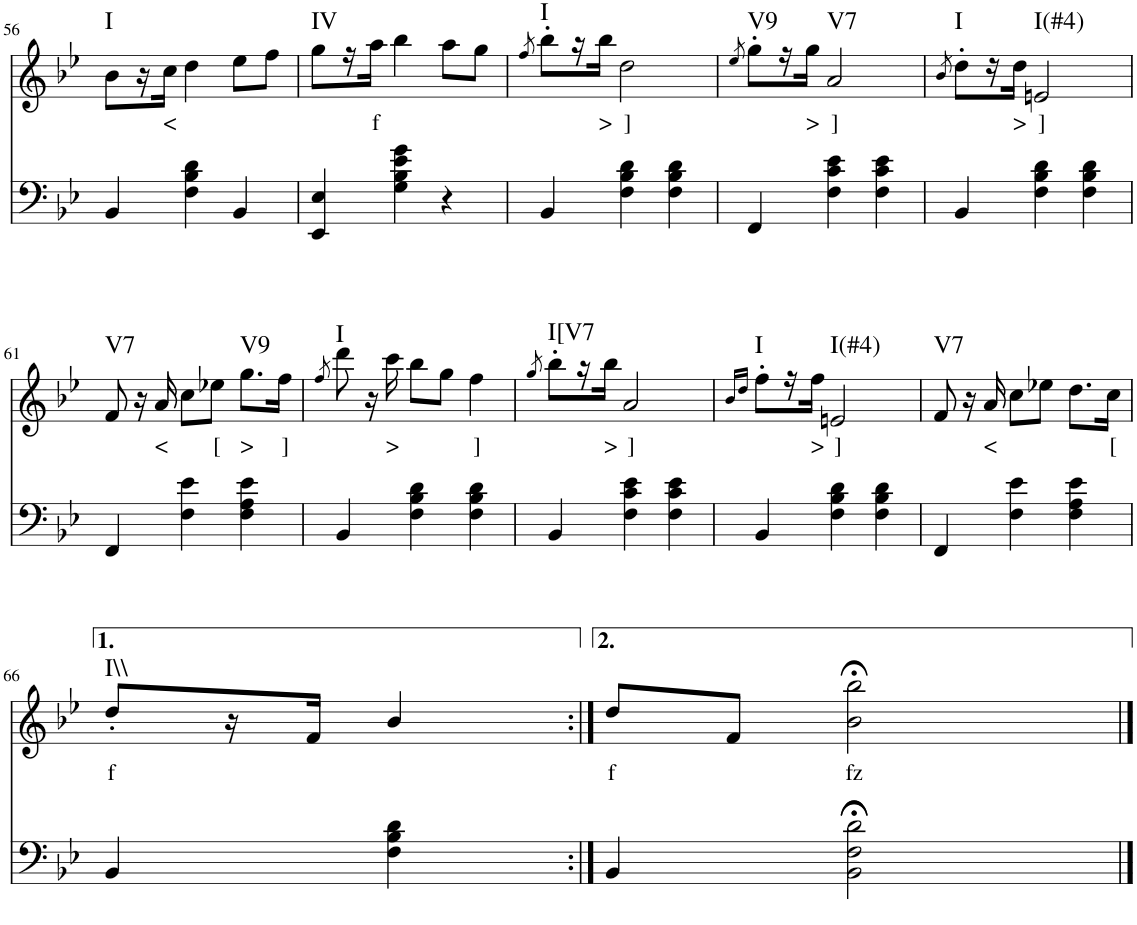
**kern	**kern	**text	**harte
*part2	*part1	*part1	*part1
*staff2	*staff1	*staff1	*
*I"piano	*I"piano	*	*
*I'Pno	*I'Pno	*	*
!!LO:PB:g=z
*clefF4	*clefG2	*	*
*k[b-e-]	*k[b-e-]	*	*
*B-:	*B-:	*	*
*M3/4	*M3/4	*	*
=56	=56	=56	=56
!	!	!	!LO:H:kt=I
4BB-/	8b-\L	.	N
.	16r	.	.
!	!	!LO:LY:b	!
.	16cc\JJ	<	.
4F\ 4B-\ 4d\	4dd\	.	.
4BB-/	8ee-\L	.	.
.	8ff\J	.	.
=57	=57	=57	=57
!	!	!	!LO:H:kt=IV
4EE-/ 4E-/	8gg\L	.	N
.	16r	.	.
!	!	!LO:LY:b	!
.	16aa\JJ	f	.
4G\ 4B-\ 4e-\ 4g\	4bb-\	.	.
4r	8aa\L	.	.
.	8gg\J	.	.
=58	=58	=58	=58
.	8qff/	.	.
!	!	!	!LO:H:kt=I
4BB-/	8bb-'\L	.	N
.	16r	.	.
!	!	!LO:LY:b	!
.	16bb-\JJ	>	.
!	!	!LO:LY:b	!
4F\ 4B-\ 4d\	2dd\	]	.
4F\ 4B-\ 4d\	.	.	.
=59	=59	=59	=59
.	8qee-/	.	.
!	!	!	!LO:H:kt=V9
4FF/	8gg'\L	.	N
.	16r	.	.
!	!	!LO:LY:b	!
.	16gg\JJ	>	.
!	!	!LO:LY:b	!LO:H:kt=V7
4F\ 4c\ 4e-\	2a/	]	N
4F\ 4c\ 4e-\	.	.	.
=60	=60	=60	=60
.	8qb-/	.	.
!	!	!	!LO:H:kt=I
4BB-/	8dd'\L	.	N
.	16r	.	.
!	!	!LO:LY:b	!
.	16dd\JJ	>	.
!	!	!LO:LY:b	!LO:H:kt=I(#4)
4F\ 4B-\ 4d\	2en/	]	N
4F\ 4B-\ 4d\	.	.	.
!!LO:LB:g=z
=61	=61	=61	=61
!	!	!	!LO:H:kt=V7
4FF/	8f/	.	N
.	16r	.	.
!	!	!LO:LY:b	!
.	16a/	<	.
4F\ 4e-\	8cc\L	.	.
!	!	!LO:LY:b	!
.	8ee-X\J	[	.
!	!	!LO:LY:b	!LO:H:kt=V9
4F\ 4A\ 4e-\	8.gg\L	>	N
!	!	!LO:LY:b	!
.	16ff\Jk	]	.
=62	=62	=62	=62
.	8qff/	.	.
!	!	!	!LO:H:kt=I
4BB-/	8ddd\	.	N
.	16r	.	.
!	!	!LO:LY:b	!
.	16ccc\	>	.
4F\ 4B-\ 4d\	8bb-\L	.	.
.	8gg\J	.	.
!	!	!LO:LY:b	!
4F\ 4B-\ 4d\	4ff\	]	.
=63	=63	=63	=63
.	8qgg/	.	.
!	!	!	!LO:H:kt=I[V7
4BB-/	8bb-'\L	.	N
.	16r	.	.
!	!	!LO:LY:b	!
.	16bb-\JJ	>	.
!	!	!LO:LY:b	!
4F\ 4c\ 4e-\	2a/	]	.
4F\ 4c\ 4e-\	.	.	.
=64	=64	=64	=64
.	16qb-/LL	.	.
.	16qdd/JJ	.	.
!	!	!	!LO:H:kt=I
4BB-/	8ff'\L	.	N
.	16r	.	.
!	!	!LO:LY:b	!
.	16ff\JJ	>	.
!	!	!LO:LY:b	!LO:H:kt=I(#4)
4F\ 4B-\ 4d\	2en/	]	N
4F\ 4B-\ 4d\	.	.	.
=65	=65	=65	=65
!	!	!	!LO:H:kt=V7
4FF/	8f/	.	N
.	16r	.	.
!	!	!LO:LY:b	!
.	16a/	<	.
4F\ 4e-\	8cc\L	.	.
.	8ee-X\J	.	.
4F\ 4A\ 4e-\	8.dd\L	.	.
!	!	!LO:LY:b	!
.	16cc\Jk	[	.
!!LO:LB:g=z
=66	=66	=66	=66
!	!	!LO:LY:b	!LO:H:kt=I\\
4BB-/	8dd'/L	f	N
.	16r	.	.
.	16f/JJ	.	.
4F\ 4B-\ 4d\	4b-/	.	.
=66:|!	=66:|!	=66:|!	=66:|!
!	!	!LO:LY:b	!
4BB-/	8dd/L	f	.
.	8f/J	.	.
!	!	!LO:LY:b	!
2BB-\;< 2F\;< 2d\;<	2b-\;< 2bb-\;<	fz	.
==	==	==	==
*-	*-	*-	*-
